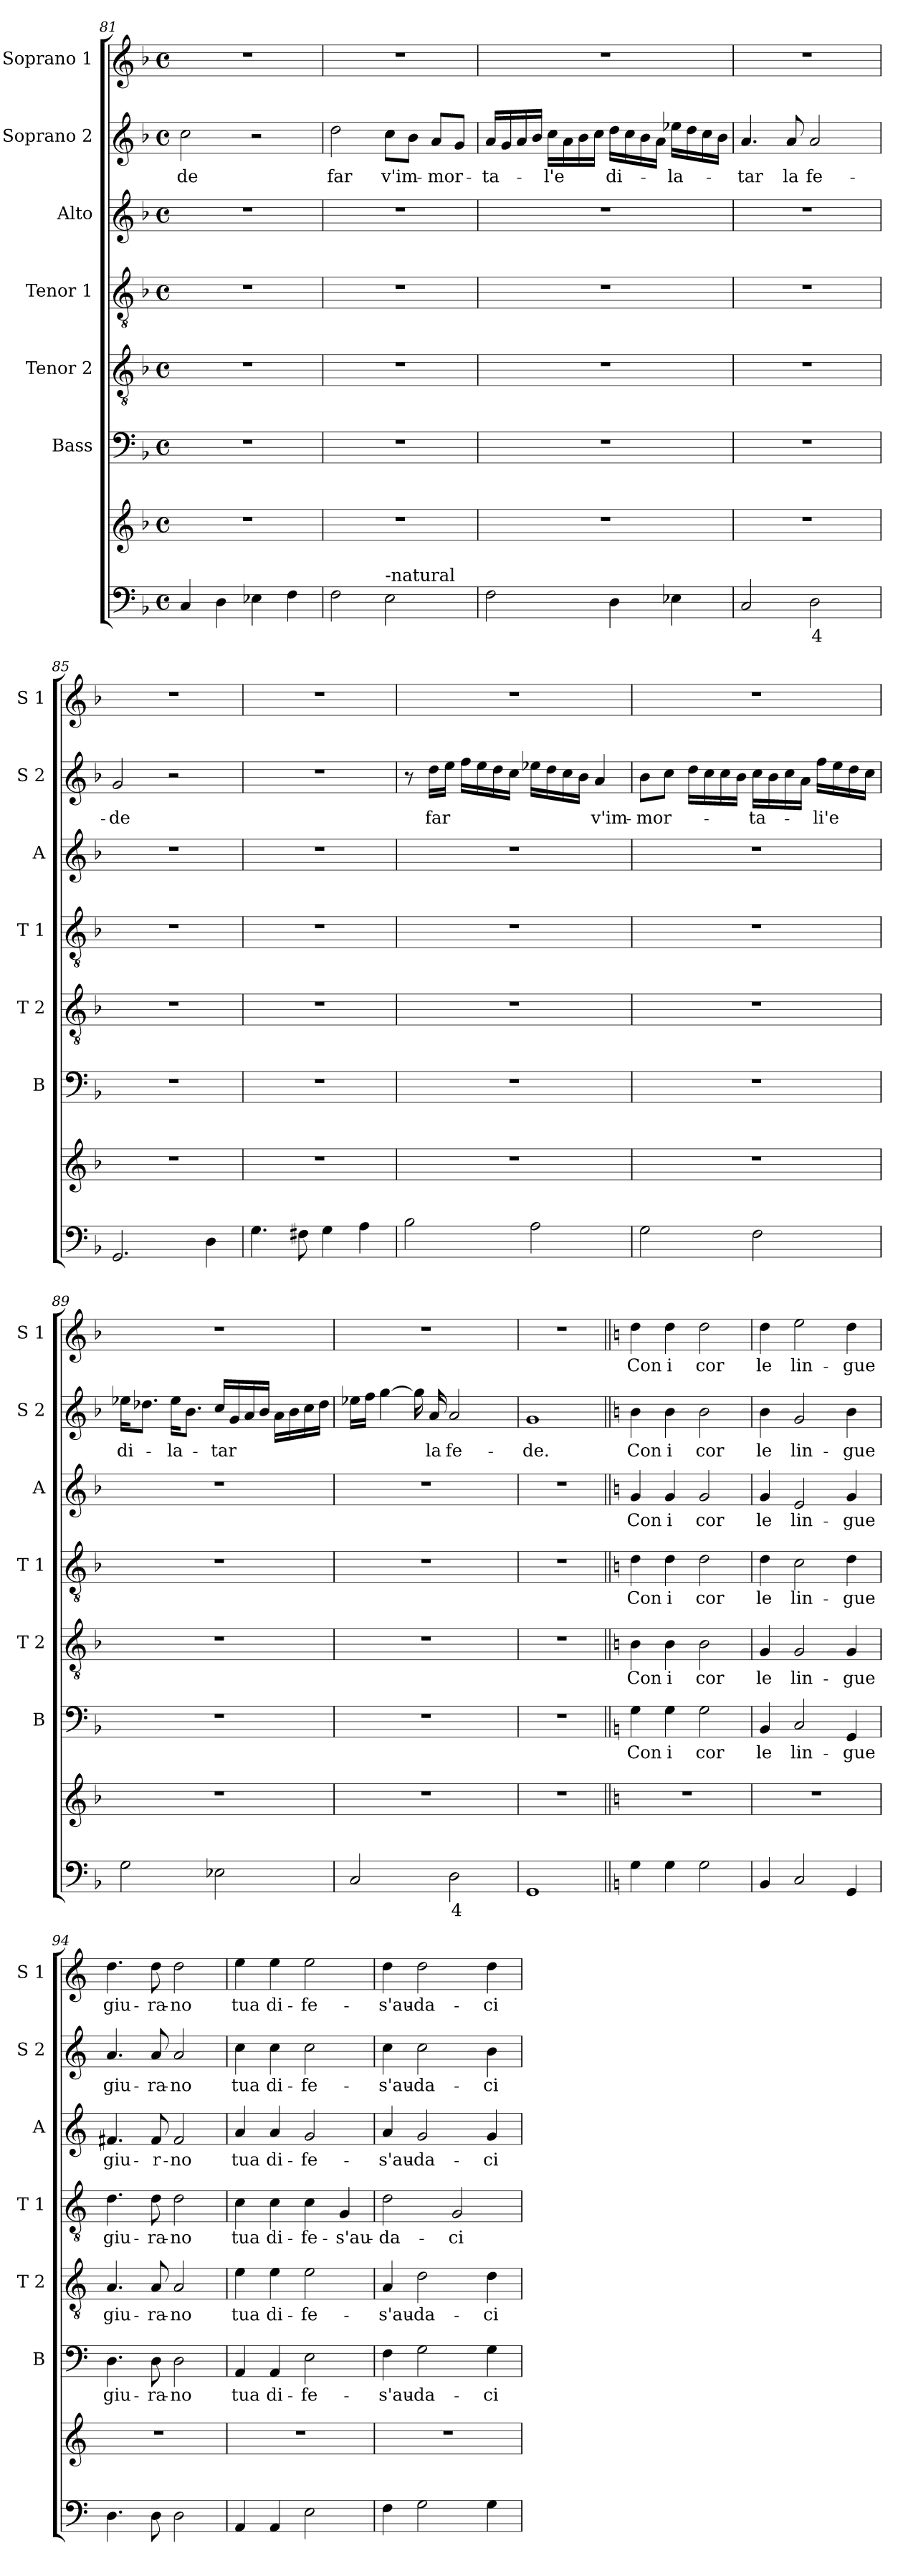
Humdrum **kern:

**kern	**text	**kern	**kern	**text	**kern	**text	**kern	**text	**kern	**text	**kern	**text	**kern	**text
*part7	*part7	*part7	*part6	*part6	*part5	*part5	*part4	*part4	*part3	*part3	*part2	*part2	*part1	*part1
*staff8	*staff8	*staff7	*staff6	*staff6	*staff5	*staff5	*staff4	*staff4	*staff3	*staff3	*staff2	*staff2	*staff1	*staff1
*	*	*	*I"Bass	*	*I"Tenor 2	*	*I"Tenor 1	*	*I"Alto	*	*I"Soprano 2	*	*I"Soprano 1	*
*	*	*	*I'B	*	*I'T 2	*	*I'T 1	*	*I'A	*	*I'S 2	*	*I'S 1	*
*clefF4	*	*clefG2	*clefF4	*	*clefGv2	*	*clefGv2	*	*clefG2	*	*clefG2	*	*clefG2	*
*k[b-]	*	*k[b-]	*k[b-]	*	*k[b-]	*	*k[b-]	*	*k[b-]	*	*k[b-]	*	*k[b-]	*
*F:	*	*F:	*F:	*	*F:	*	*F:	*	*F:	*	*F:	*	*F:	*
*M4/4	*	*M4/4	*M4/4	*	*M4/4	*	*M4/4	*	*M4/4	*	*M4/4	*	*M4/4	*
*met(c)	*	*met(c)	*met(c)	*	*met(c)	*	*met(c)	*	*met(c)	*	*met(c)	*	*met(c)	*
=81	=81	=81	=81	=81	=81	=81	=81	=81	=81	=81	=81	=81	=81	=81
4C/	.	1r	1r	.	1r	.	1r	.	1r	.	2cc\	-de	1r	.
4D\	.	.	.	.	.	.	.	.	.	.	.	.	.	.
4E-X\	.	.	.	.	.	.	.	.	.	.	2r	.	.	.
4F\	.	.	.	.	.	.	.	.	.	.	.	.	.	.
=82	=82	=82	=82	=82	=82	=82	=82	=82	=82	=82	=82	=82	=82	=82
2F\	.	1r	1r	.	1r	.	1r	.	1r	.	2dd\	far	1r	.
!LO:TX:a:t=-natural	!	!	!	!	!	!	!	!	!	!	!	!	!	!
2E\	.	.	.	.	.	.	.	.	.	.	8cc\L	v'im-	.	.
.	.	.	.	.	.	.	.	.	.	.	8b-\J	.	.	.
.	.	.	.	.	.	.	.	.	.	.	8a/L	-mor-	.	.
.	.	.	.	.	.	.	.	.	.	.	8g/J	.	.	.
!!LO:LB:g=z
=83	=83	=83	=83	=83	=83	=83	=83	=83	=83	=83	=83	=83	=83	=83
2F\	.	1r	1r	.	1r	.	1r	.	1r	.	16a/LL	-ta-	1r	.
.	.	.	.	.	.	.	.	.	.	.	16g/	.	.	.
.	.	.	.	.	.	.	.	.	.	.	16a/	.	.	.
.	.	.	.	.	.	.	.	.	.	.	16b-/JJ	.	.	.
.	.	.	.	.	.	.	.	.	.	.	16cc\LL	-l'e	.	.
.	.	.	.	.	.	.	.	.	.	.	16a\	.	.	.
.	.	.	.	.	.	.	.	.	.	.	16b-\	.	.	.
.	.	.	.	.	.	.	.	.	.	.	16cc\JJ	.	.	.
4D\	.	.	.	.	.	.	.	.	.	.	16dd\LL	di-	.	.
.	.	.	.	.	.	.	.	.	.	.	16cc\	.	.	.
.	.	.	.	.	.	.	.	.	.	.	16b-\	.	.	.
.	.	.	.	.	.	.	.	.	.	.	16a\JJ	.	.	.
4E-X\	.	.	.	.	.	.	.	.	.	.	16ee-X\LL	-la-	.	.
.	.	.	.	.	.	.	.	.	.	.	16dd\	.	.	.
.	.	.	.	.	.	.	.	.	.	.	16cc\	.	.	.
.	.	.	.	.	.	.	.	.	.	.	16b-\JJ	.	.	.
=84	=84	=84	=84	=84	=84	=84	=84	=84	=84	=84	=84	=84	=84	=84
*^	*	*	*	*	*	*	*	*	*	*	*	*	*	*
2C/	2ryy	.	1r	1r	.	1r	.	1r	.	1r	.	4.a/	-tar	1r	.
.	.	.	.	.	.	.	.	.	.	.	.	8a/	la	.	.
2D\	4D\yy	4	.	.	.	.	.	.	.	.	.	2a/	fe-	.	.
.	4D\yy	#	.	.	.	.	.	.	.	.	.	.	.	.	.
*v	*v	*	*	*	*	*	*	*	*	*	*	*	*	*	*
=85	=85	=85	=85	=85	=85	=85	=85	=85	=85	=85	=85	=85	=85	=85
2.GG/	.	1r	1r	.	1r	.	1r	.	1r	.	2g/	-de	1r	.
.	.	.	.	.	.	.	.	.	.	.	2r	.	.	.
4D\	.	.	.	.	.	.	.	.	.	.	.	.	.	.
=86	=86	=86	=86	=86	=86	=86	=86	=86	=86	=86	=86	=86	=86	=86
4.G\	.	1r	1r	.	1r	.	1r	.	1r	.	1r	.	1r	.
8F#X\	.	.	.	.	.	.	.	.	.	.	.	.	.	.
4G\	.	.	.	.	.	.	.	.	.	.	.	.	.	.
4A\	.	.	.	.	.	.	.	.	.	.	.	.	.	.
=87	=87	=87	=87	=87	=87	=87	=87	=87	=87	=87	=87	=87	=87	=87
2B-\	.	1r	1r	.	1r	.	1r	.	1r	.	8r	.	1r	.
.	.	.	.	.	.	.	.	.	.	.	16dd\LL	far	.	.
.	.	.	.	.	.	.	.	.	.	.	16ee\JJ	.	.	.
.	.	.	.	.	.	.	.	.	.	.	16ff\LL	.	.	.
.	.	.	.	.	.	.	.	.	.	.	16ee\	.	.	.
.	.	.	.	.	.	.	.	.	.	.	16dd\	.	.	.
.	.	.	.	.	.	.	.	.	.	.	16cc\JJ	.	.	.
2A\	.	.	.	.	.	.	.	.	.	.	16ee-X\LL	.	.	.
.	.	.	.	.	.	.	.	.	.	.	16dd\	.	.	.
.	.	.	.	.	.	.	.	.	.	.	16cc\	.	.	.
.	.	.	.	.	.	.	.	.	.	.	16b-\JJ	.	.	.
.	.	.	.	.	.	.	.	.	.	.	4a/	v'im-	.	.
!!LO:LB:g=z
=88	=88	=88	=88	=88	=88	=88	=88	=88	=88	=88	=88	=88	=88	=88
2G\	.	1r	1r	.	1r	.	1r	.	1r	.	8b-\L	-mor-	1r	.
.	.	.	.	.	.	.	.	.	.	.	8cc\J	.	.	.
.	.	.	.	.	.	.	.	.	.	.	16dd\LL	.	.	.
.	.	.	.	.	.	.	.	.	.	.	16cc\	.	.	.
.	.	.	.	.	.	.	.	.	.	.	16cc\	.	.	.
.	.	.	.	.	.	.	.	.	.	.	16b-\JJ	.	.	.
2F\	.	.	.	.	.	.	.	.	.	.	16cc\LL	-ta-	.	.
.	.	.	.	.	.	.	.	.	.	.	16b-\	.	.	.
.	.	.	.	.	.	.	.	.	.	.	16cc\	.	.	.
.	.	.	.	.	.	.	.	.	.	.	16a\JJ	.	.	.
.	.	.	.	.	.	.	.	.	.	.	16ff\LL	-li'e	.	.
.	.	.	.	.	.	.	.	.	.	.	16ee\	.	.	.
.	.	.	.	.	.	.	.	.	.	.	16dd\	.	.	.
.	.	.	.	.	.	.	.	.	.	.	16cc\JJ	.	.	.
=89	=89	=89	=89	=89	=89	=89	=89	=89	=89	=89	=89	=89	=89	=89
2G\	.	1r	1r	.	1r	.	1r	.	1r	.	16ee-X\KL	di-	1r	.
.	.	.	.	.	.	.	.	.	.	.	8.dd-X\J	.	.	.
.	.	.	.	.	.	.	.	.	.	.	16ee-\KL	-la-	.	.
.	.	.	.	.	.	.	.	.	.	.	8.b-\J	.	.	.
2E-X\	.	.	.	.	.	.	.	.	.	.	16cc/LL	-tar	.	.
.	.	.	.	.	.	.	.	.	.	.	16g/	.	.	.
.	.	.	.	.	.	.	.	.	.	.	16a/	.	.	.
.	.	.	.	.	.	.	.	.	.	.	16b-/JJ	.	.	.
.	.	.	.	.	.	.	.	.	.	.	16a\LL	.	.	.
.	.	.	.	.	.	.	.	.	.	.	16b-\	.	.	.
.	.	.	.	.	.	.	.	.	.	.	16cc\	.	.	.
.	.	.	.	.	.	.	.	.	.	.	16dd-\JJ	.	.	.
=90	=90	=90	=90	=90	=90	=90	=90	=90	=90	=90	=90	=90	=90	=90
*^	*	*	*	*	*	*	*	*	*	*	*	*	*	*
2C/	2ryy	.	1r	1r	.	1r	.	1r	.	1r	.	16ee-X\LL	.	1r	.
.	.	.	.	.	.	.	.	.	.	.	.	16ff\JJ	.	.	.
.	.	.	.	.	.	.	.	.	.	.	.	[4gg\	.	.	.
.	.	.	.	.	.	.	.	.	.	.	.	16gg\]	.	.	.
.	.	.	.	.	.	.	.	.	.	.	.	16a/	la	.	.
2D\	4D\yy	4	.	.	.	.	.	.	.	.	.	2a/	fe-	.	.
.	4D\yy	#	.	.	.	.	.	.	.	.	.	.	.	.	.
*v	*v	*	*	*	*	*	*	*	*	*	*	*	*	*	*
=91	=91	=91	=91	=91	=91	=91	=91	=91	=91	=91	=91	=91	=91	=91
1GG	.	1r	1r	.	1r	.	1r	.	1r	.	1g	-de.	1r	.
!!LO:PB:g=z
=92||	=92||	=92||	=92||	=92||	=92||	=92||	=92||	=92||	=92||	=92||	=92||	=92||	=92||	=92||
*k[]	*	*k[]	*k[]	*	*k[]	*	*k[]	*	*k[]	*	*k[]	*	*k[]	*
*C:	*	*C:	*C:	*	*C:	*	*C:	*	*C:	*	*C:	*	*C:	*
4G\	.	1r	4G\	Con	4B\	-Con	4d\	-Con	4g/	-Con	4b\	Con	4dd\	Con
4G\	.	.	4G\	i	4B\	i	4d\	i	4g/	i	4b\	i	4dd\	i
2G\	.	.	2G\	cor	2B\	cor	2d\	cor	2g/	cor	2b\	cor	2dd\	cor
=93	=93	=93	=93	=93	=93	=93	=93	=93	=93	=93	=93	=93	=93	=93
4BB/	.	1r	4BB/	le	4G/	le	4d\	le	4g/	le	4b\	le	4dd\	le
2C/	.	.	2C/	lin-	2G/	lin-	2c\	lin-	2e/	lin-	2g/	lin-	2ee\	lin-
4GG/	.	.	4GG/	-gue	4G/	-gue	4d\	-gue	4g/	-gue	4b\	-gue	4dd\	-gue
=94	=94	=94	=94	=94	=94	=94	=94	=94	=94	=94	=94	=94	=94	=94
4.D\	.	1r	4.D\	giu-	4.A/	giu-	4.d\	giu-	4.f#X/	giu-	4.a/	giu-	4.dd\	giu-
8D\	.	.	8D\	-ra-	8A/	-ra-	8d\	-ra-	8f#/	-r-	8a/	-ra-	8dd\	-ra-
2D\	.	.	2D\	-no	2A/	-no	2d\	-no	2f#/	-no	2a/	-no	2dd\	-no
=95	=95	=95	=95	=95	=95	=95	=95	=95	=95	=95	=95	=95	=95	=95
4AA/	.	1r	4AA/	tua	4e\	tua	4c\	tua	4a/	tua	4cc\	tua	4ee\	tua
4AA/	.	.	4AA/	di-	4e\	di-	4c\	di-	4a/	di-	4cc\	di-	4ee\	di-
2E\	.	.	2E\	-fe-	2e\	-fe-	4c\	-fe-	2g/	-fe-	2cc\	-fe-	2ee\	-fe-
.	.	.	.	.	.	.	4G/	-s'au-	.	.	.	.	.	.
=96	=96	=96	=96	=96	=96	=96	=96	=96	=96	=96	=96	=96	=96	=96
4F\	.	1r	4F\	-s'au-	4A/	-s'au-	2d\	-da-	4a/	-s'au-	4cc\	-s'au-	4dd\	-s'au-
2G\	.	.	2G\	-da-	2d\	-da-	.	.	2g/	-da-	2cc\	-da-	2dd\	-da-
.	.	.	.	.	.	.	2G/	-ci	.	.	.	.	.	.
4G\	.	.	4G\	-ci	4d\	-ci	.	.	4g/	-ci	4b\	-ci	4dd\	-ci
=	=	=	=	=	=	=	=	=	=	=	=	=	=	=
*-	*-	*-	*-	*-	*-	*-	*-	*-	*-	*-	*-	*-	*-	*-
